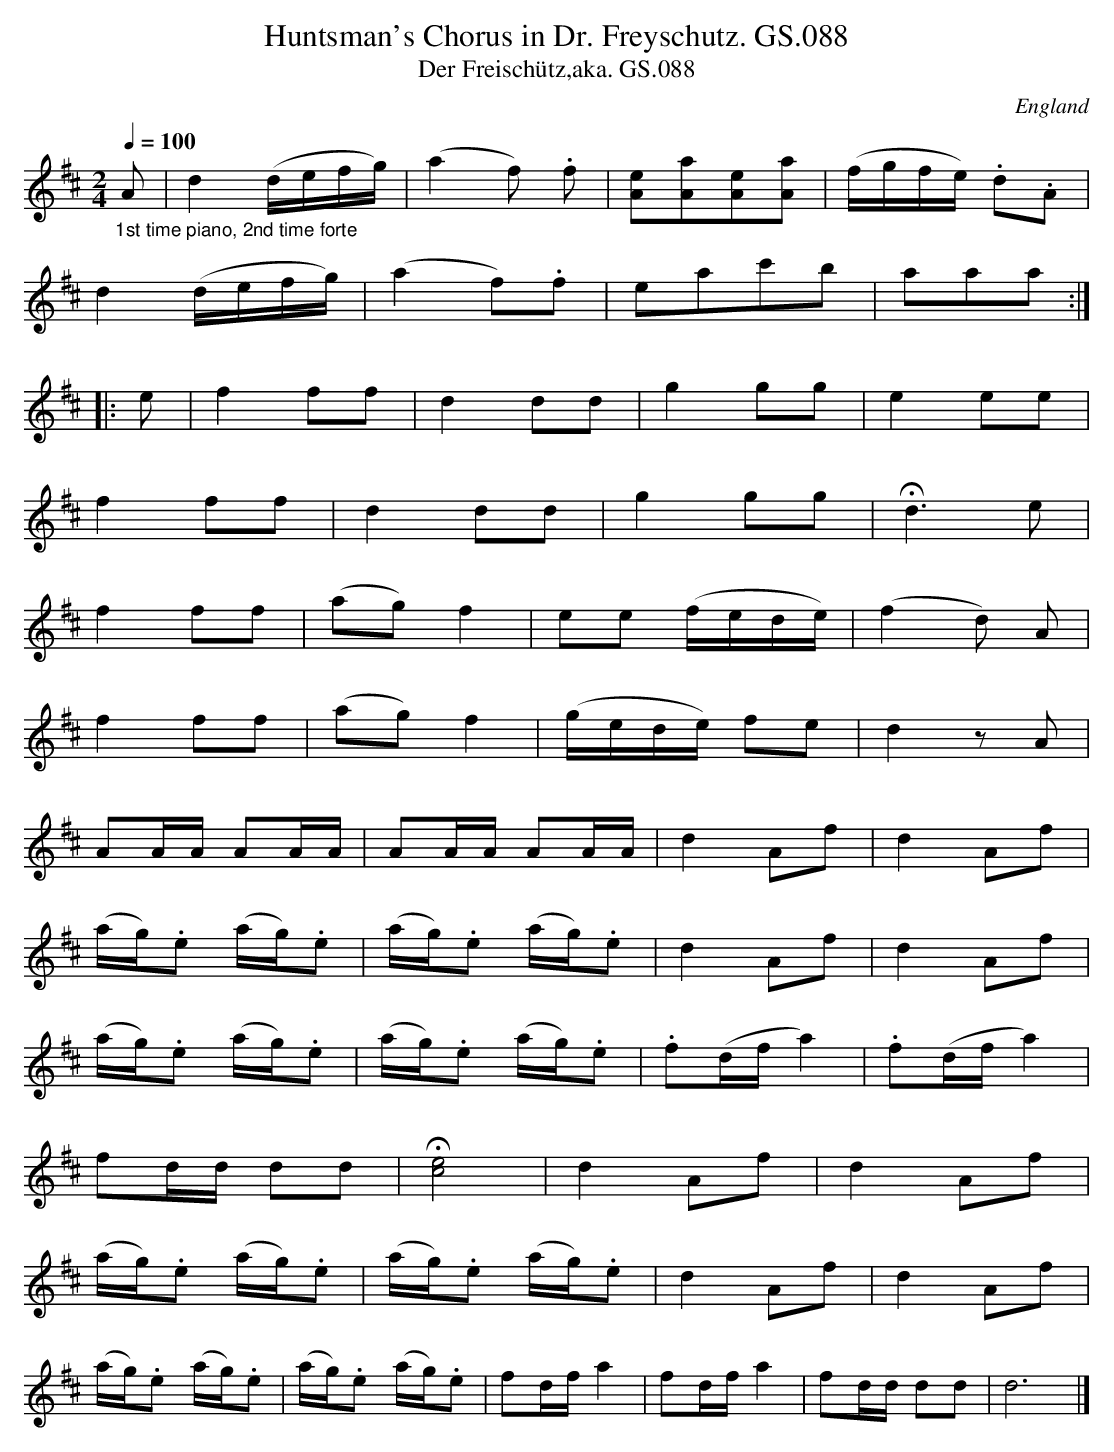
X:1
T:Huntsman's Chorus in Dr. Freyschutz. GS.088
T:Der Freischütz,aka. GS.088
M:2/4
L:1/16
Q:1/4=100
O:England
notC:C.M. von Weber
K:D major
"_1st time piano, 2nd time forte"A2 | d4 (defg) | (a4 f2) .f2 |\
[A2e2][A2a2][A2e2][A2a2] | (fgfe) .d2.A2 |!
d4 (defg) | (a4f2).f2 | e2a2c'2b2 | a2a2a2 :|!
|: e2  | f4 f2f2 |d4 d2d2 | g4 g2g2 | e4 e2e2 |!
f4 f2f2 | d4 d2d2 | g4 g2g2 | H d6 e2 |!
f4 f2f2 | (a2g2) f4 | e2e2 (fede) | (f4 d2) A2 |!
f4 f2f2 | (a2g2) f4 | (gede) f2e2 | d4 z2 A2 |!
A2AA A2AA | A2AA A2AA | d4A2f2 | d4 A2f2 |!
(ag).e2 (ag).e2 | (ag).e2 (ag).e2 | d4 A2f2 | d4 A2f2 | !
(ag).e2 (ag).e2 | (ag).e2 (ag).e2 | .f2(df a4) | .f2(df a4) | !
f2dd d2d2| H[c8e8] | d4 A2f2 | d4 A2f2 |!
(ag).e2 (ag).e2 | (ag).e2 (ag).e2| d4 A2f2 | d4 A2f2 |!
(ag).e2 (ag).e2 | (ag).e2 (ag).e2 | f2df a4 | f2dfa4 |\
f2dd d2d2 | d12|]
